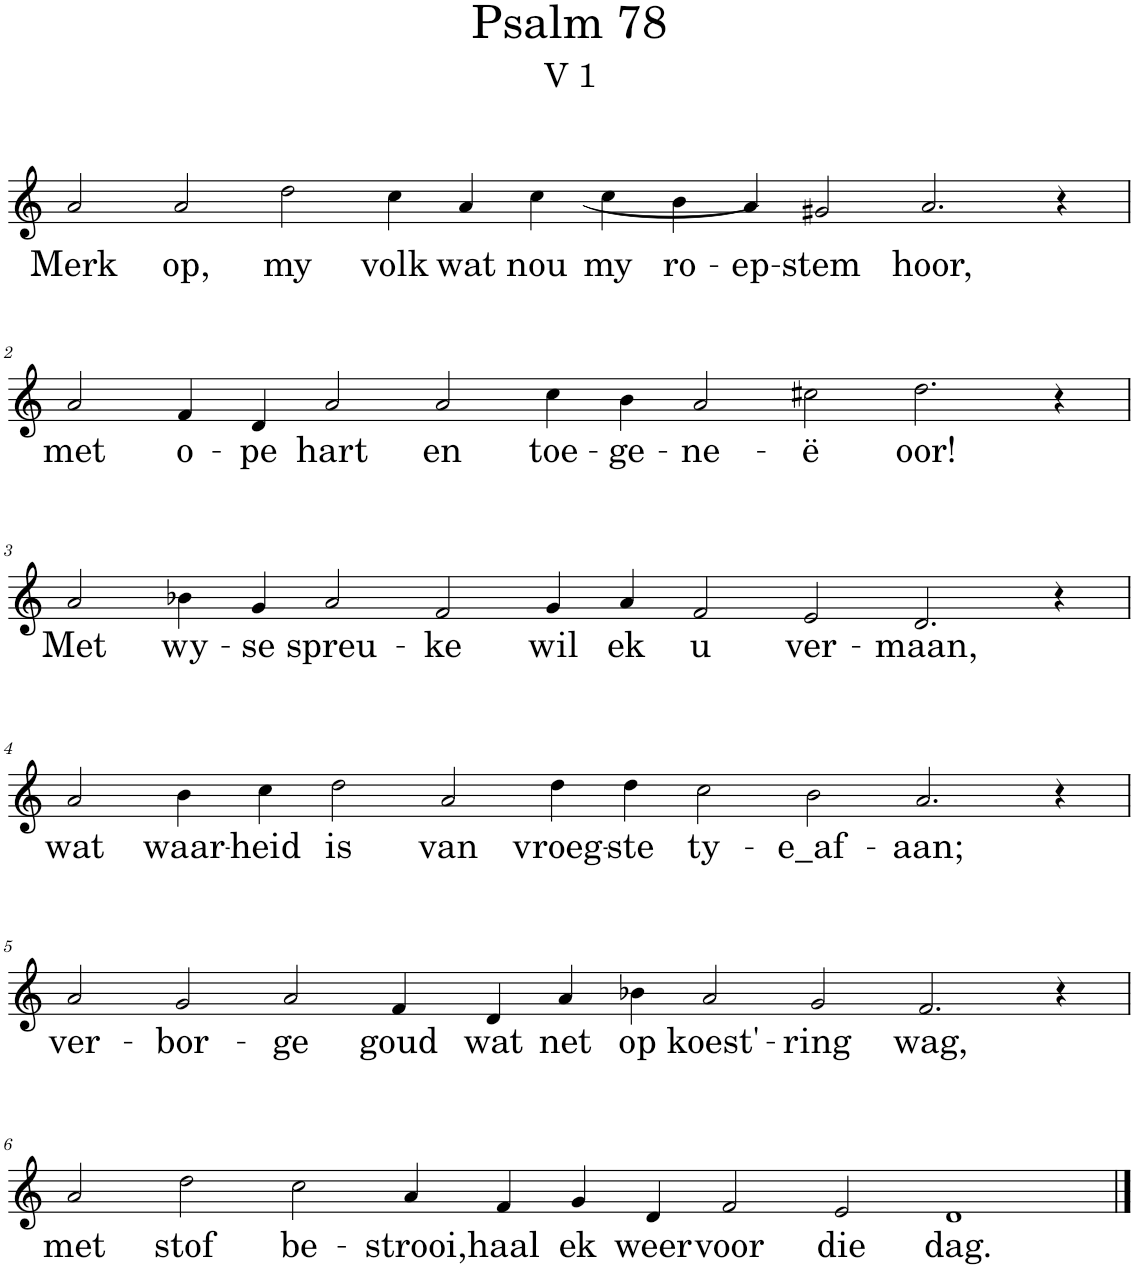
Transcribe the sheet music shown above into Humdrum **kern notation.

**kern	**text
*part1	*part1
*staff1	*staff1
*I"Pipe Organ	*
*I'Org.	*
*clefG2	*
*k[]	*
*M18/4	*
=1	=1
!	!LO:LY:b
2a/	Merk
!	!LO:LY:b
2a/	op,
!	!LO:LY:b
2dd\	my
!	!LO:LY:b
4cc\	volk
!	!LO:LY:b
4a/	wat
!	!LO:LY:b
4cc\	nou
!	!LO:LY:b
4cc\	my
!	!LO:LY:b
4b\	ro-
!	!LO:LY:b
[4a/	-ep-
!	!LO:LY:b
2g#X/	-stem
!	!LO:LY:b
2.a/]	hoor,
4r	.
!!LO:LB:g=z
=2	=2
!	!LO:LY:b
2a/	met
!	!LO:LY:b
4f/	o-
!	!LO:LY:b
4d/	-pe
!	!LO:LY:b
2a/	hart
!	!LO:LY:b
2a/	en
!	!LO:LY:b
4cc\	toe-
!	!LO:LY:b
4b\	-ge-
!	!LO:LY:b
2a/	-ne-
!	!LO:LY:b
2cc#X\	-ë
!	!LO:LY:b
2.dd\	oor!
4r	.
!!LO:LB:g=z
=3	=3
!	!LO:LY:b
2a/	Met
!	!LO:LY:b
4b-X\	wy-
!	!LO:LY:b
4g/	-se
!	!LO:LY:b
2a/	spreu-
!	!LO:LY:b
2f/	-ke
!	!LO:LY:b
4g/	wil
!	!LO:LY:b
4a/	ek
!	!LO:LY:b
2f/	u
!	!LO:LY:b
2e/	ver-
!	!LO:LY:b
2.d/	-maan,
4r	.
!!LO:LB:g=z
=4	=4
!	!LO:LY:b
2a/	wat
!	!LO:LY:b
4b\	waar-
!	!LO:LY:b
4cc\	-heid
!	!LO:LY:b
2dd\	is
!	!LO:LY:b
2a/	van
!	!LO:LY:b
4dd\	vroeg-
!	!LO:LY:b
4dd\	-ste
!	!LO:LY:b
2cc\	ty-
!	!LO:LY:b
2b\	-e_af-
!	!LO:LY:b
2.a/	-aan;
4r	.
!!LO:LB:g=z
=5	=5
!	!LO:LY:b
2a/	ver-
!	!LO:LY:b
2g/	-bor-
!	!LO:LY:b
2a/	-ge
!	!LO:LY:b
4f/	goud
!	!LO:LY:b
4d/	wat
!	!LO:LY:b
4a/	net
!	!LO:LY:b
4b-X\	op
!	!LO:LY:b
2a/	koest'-
!	!LO:LY:b
2g/	-ring
!	!LO:LY:b
2.f/	wag,
4r	.
!!LO:LB:g=z
=6	=6
!	!LO:LY:b
2a/	met
!	!LO:LY:b
2dd\	stof
!	!LO:LY:b
2cc\	be-
!	!LO:LY:b
4a/	-strooi,
!	!LO:LY:b
4f/	haal
!	!LO:LY:b
4g/	ek
!	!LO:LY:b
4d/	weer
!	!LO:LY:b
2f/	voor
!	!LO:LY:b
2e/	die
!	!LO:LY:b
1d	dag.
==	==
*-	*-
